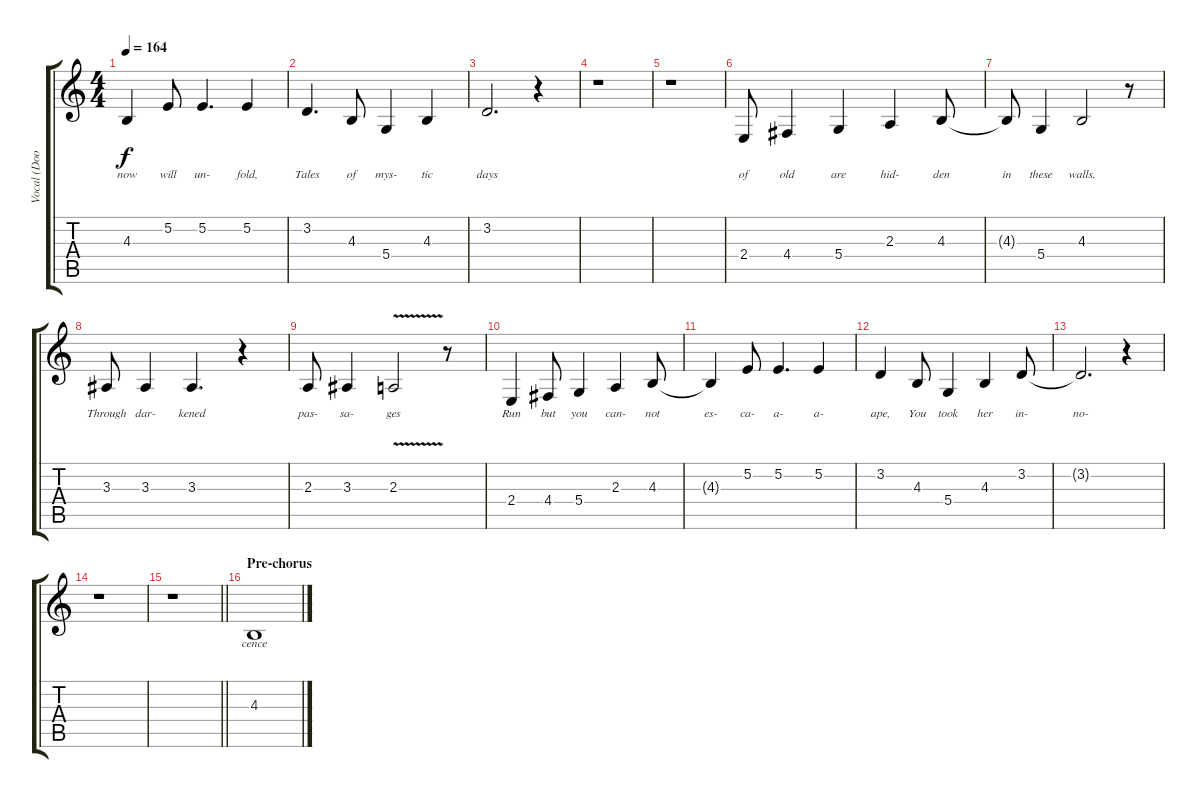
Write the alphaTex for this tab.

\track ("Vocal (Doogie White)" "Vocal (Doo") {instrument flute}
\staff {score tabs}
\tuning (E4 B3 G3 D3 A2 E2) {hide}
\ts (4 4)
\tempo 164
\clef g2
\ks c
4.3.4{lyrics (0 "now") lyrics (1 "") lyrics (2 "") lyrics (3 "") lyrics (4 "") dy f} 5.2.8{lyrics (0 "will") lyrics (1 "") lyrics (2 "") lyrics (3 "") lyrics (4 "")} 5.2.4{d lyrics (0 "un-") lyrics (1 "") lyrics (2 "") lyrics (3 "") lyrics (4 "")} 5.2.4{lyrics (0 "fold,") lyrics (1 "") lyrics (2 "") lyrics (3 "") lyrics (4 "")} |
3.2.4{d lyrics (0 "Tales") lyrics (1 "") lyrics (2 "") lyrics (3 "") lyrics (4 "")} 4.3.8{lyrics (0 "of") lyrics (1 "") lyrics (2 "") lyrics (3 "") lyrics (4 "")} 5.4.4{lyrics (0 "mys-") lyrics (1 "") lyrics (2 "") lyrics (3 "") lyrics (4 "")} 4.3.4{lyrics (0 "tic") lyrics (1 "") lyrics (2 "") lyrics (3 "") lyrics (4 "")} |
3.2.2{d lyrics (0 "days") lyrics (1 "") lyrics (2 "") lyrics (3 "") lyrics (4 "")} r.4 |
r.1 |
r.1 |
2.4.8{lyrics (0 "of") lyrics (1 "") lyrics (2 "") lyrics (3 "") lyrics (4 "")} 4.4.4{lyrics (0 "old") lyrics (1 "") lyrics (2 "") lyrics (3 "") lyrics (4 "")} 5.4.4{lyrics (0 "are") lyrics (1 "") lyrics (2 "") lyrics (3 "") lyrics (4 "")} 2.3.4{lyrics (0 "hid-") lyrics (1 "") lyrics (2 "") lyrics (3 "") lyrics (4 "")} 4.3.8{lyrics (0 "den") lyrics (1 "") lyrics (2 "") lyrics (3 "") lyrics (4 "")} |
4.3{t}.8{lyrics (0 "in") lyrics (1 "") lyrics (2 "") lyrics (3 "") lyrics (4 "")} 5.4.4{lyrics (0 "these") lyrics (1 "") lyrics (2 "") lyrics (3 "") lyrics (4 "")} 4.3.2{lyrics (0 "walls.") lyrics (1 "") lyrics (2 "") lyrics (3 "") lyrics (4 "")} r.8 |
3.3.8{lyrics (0 "Through") lyrics (1 "") lyrics (2 "") lyrics (3 "") lyrics (4 "")} 3.3.4{lyrics (0 "dar-") lyrics (1 "") lyrics (2 "") lyrics (3 "") lyrics (4 "")} 3.3.4{d lyrics (0 "kened") lyrics (1 "") lyrics (2 "") lyrics (3 "") lyrics (4 "")} r.4 |
2.3.8{lyrics (0 "pas-") lyrics (1 "") lyrics (2 "") lyrics (3 "") lyrics (4 "")} 3.3.4{lyrics (0 "sa-") lyrics (1 "") lyrics (2 "") lyrics (3 "") lyrics (4 "")} 2.3{v}.2{lyrics (0 "ges") lyrics (1 "") lyrics (2 "") lyrics (3 "") lyrics (4 "")} r.8 |
2.4.4{lyrics (0 "Run") lyrics (1 "") lyrics (2 "") lyrics (3 "") lyrics (4 "")} 4.4.8{lyrics (0 "but") lyrics (1 "") lyrics (2 "") lyrics (3 "") lyrics (4 "")} 5.4.4{lyrics (0 "you") lyrics (1 "") lyrics (2 "") lyrics (3 "") lyrics (4 "")} 2.3.4{lyrics (0 "can-") lyrics (1 "") lyrics (2 "") lyrics (3 "") lyrics (4 "")} 4.3.8{lyrics (0 "not") lyrics (1 "") lyrics (2 "") lyrics (3 "") lyrics (4 "")} |
4.3{t}.4{lyrics (0 "es-") lyrics (1 "") lyrics (2 "") lyrics (3 "") lyrics (4 "")} 5.2.8{lyrics (0 "ca-") lyrics (1 "") lyrics (2 "") lyrics (3 "") lyrics (4 "")} 5.2.4{d lyrics (0 "a-") lyrics (1 "") lyrics (2 "") lyrics (3 "") lyrics (4 "")} 5.2.4{lyrics (0 "a-") lyrics (1 "") lyrics (2 "") lyrics (3 "") lyrics (4 "")} |
3.2.4{lyrics (0 "ape,") lyrics (1 "") lyrics (2 "") lyrics (3 "") lyrics (4 "")} 4.3.8{lyrics (0 "You") lyrics (1 "") lyrics (2 "") lyrics (3 "") lyrics (4 "")} 5.4.4{lyrics (0 "took") lyrics (1 "") lyrics (2 "") lyrics (3 "") lyrics (4 "")} 4.3.4{lyrics (0 "her") lyrics (1 "") lyrics (2 "") lyrics (3 "") lyrics (4 "")} 3.2.8{lyrics (0 "in-") lyrics (1 "") lyrics (2 "") lyrics (3 "") lyrics (4 "")} |
3.2{t}.2{d lyrics (0 "no-") lyrics (1 "") lyrics (2 "") lyrics (3 "") lyrics (4 "")} r.4 |
r.1 |
\barLineRight lightlight
r.1 |
\section ("" "Pre-chorus")
4.3.1{lyrics (0 "cence") lyrics (1 "") lyrics (2 "") lyrics (3 "") lyrics (4 "")}
